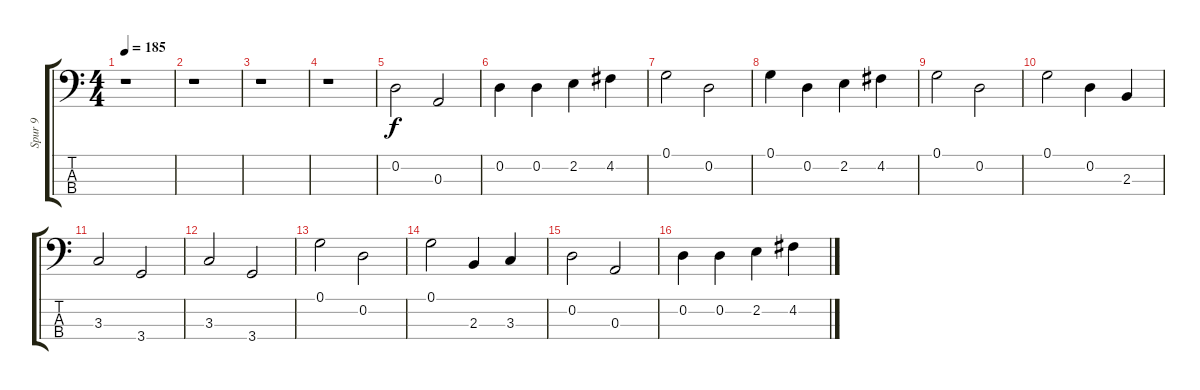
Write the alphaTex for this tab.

\track ("Spur 9" "Spur 9") {instrument electricbassfinger}
\staff {score tabs}
\tuning (G2 D2 A1 E1) {hide}
\ts (4 4)
\tempo 185
\clef f4
\ks c
r.1{dy f instrument electricbassfinger} |
r.1 |
r.1 |
r.1 |
0.2.2 0.3.2 |
0.2.4 0.2.4 2.2.4 4.2.4 |
0.1.2 0.2.2 |
0.1.4 0.2.4 2.2.4 4.2.4 |
0.1.2 0.2.2 |
0.1.2 0.2.4 2.3.4 |
3.3.2 3.4.2 |
3.3.2 3.4.2 |
0.1.2 0.2.2 |
0.1.2 2.3.4 3.3.4 |
0.2.2 0.3.2 |
0.2.4 0.2.4 2.2.4 4.2.4
